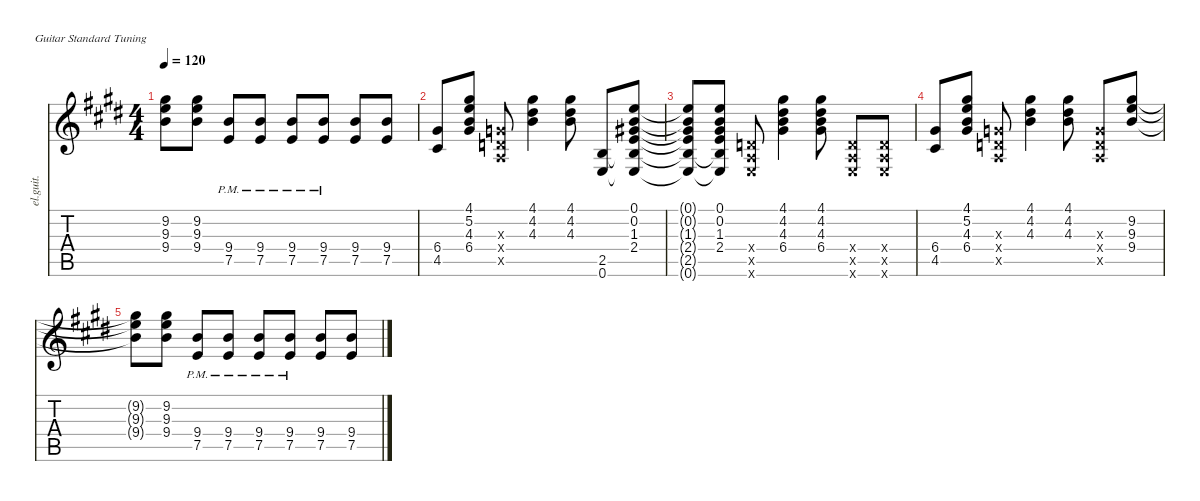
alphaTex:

\defaultSystemsLayout 4
\hideDynamics
\bracketExtendMode nobrackets
\track ("Clean Guitar" "el.guit.") {instrument electricguitarclean}
\staff {score tabs}
\tuning (E4 B3 G3 D3 A2 E2)
\ts (4 4)
\tempo 120
\clef g2
\ks e
(9.2{t acc #} 9.3{t acc forcenatural} 9.4{t acc forcenatural}).8{dy mf beam Down} (9.2{acc #} 9.3{acc forcenatural} 9.4{acc forcenatural}).8{beam Down} (7.5{pm acc forcenatural} 9.4{pm acc forcenatural}).8{beam Up} (7.5{pm acc forcenatural} 9.4{pm acc forcenatural}).8{beam Up} (7.5{pm acc forcenatural} 9.4{pm acc forcenatural}).8{beam Up} (7.5{pm acc forcenatural} 9.4{pm acc forcenatural}).8{beam Up} (7.5{acc forcenatural} 9.4{acc forcenatural}).8{beam Up} (7.5{acc forcenatural} 9.4{acc forcenatural}).8{beam Up} |
(4.5{acc #} 6.4{acc #}).8{beam Up} (5.2{acc forcenatural} 4.3{acc forcenatural} 6.4{acc #} 4.1{acc #}).8{beam Up} (0.3{x acc forcenatural} 0.4{x acc forcenatural} 0.5{x acc forcenatural}).8{beam Up} (4.2{acc #} 4.3{acc forcenatural} 4.1{acc #}).4{beam Down} (4.1{acc #} 4.2{acc #} 4.3{acc forcenatural}).8{beam Down} (0.6{acc forcenatural} 2.5{acc forcenatural}).8{beam Up} (2.4{acc forcenatural} 1.3{acc #} 0.2{acc forcenatural} 0.1{acc forcenatural} 2.5{t acc forcenatural} 0.6{t acc forcenatural}).8{beam Up} |
(2.4{t acc forcenatural} 1.3{t acc #} 0.2{t acc forcenatural} 0.1{t acc forcenatural} 2.5{t acc forcenatural} 0.6{t acc forcenatural}).8{beam Up} (0.1{acc forcenatural} 0.2{acc forcenatural} 1.3{acc #} 2.4{acc forcenatural} 2.5{t acc forcenatural} 0.6{t acc forcenatural}).8{beam Up} (0.6{x acc forcenatural} 0.5{x acc forcenatural} 0.4{x acc forcenatural}).8{beam Up} (4.1{acc #} 4.2{acc #} 4.3{acc forcenatural} 6.4{acc #}).4{beam Down} (4.1{acc #} 4.2{acc #} 4.3{acc forcenatural} 6.4{acc #}).8{beam Down} (0.4{x acc forcenatural} 0.5{x acc forcenatural} 0.6{x acc forcenatural}).8{beam Up} (0.6{x acc forcenatural} 0.4{x acc forcenatural} 0.5{x acc forcenatural}).8{beam Up} |
(4.5{acc #} 6.4{acc #}).8{beam Up} (5.2{acc forcenatural} 4.3{acc forcenatural} 6.4{acc #} 4.1{acc #}).8{beam Up} (0.3{x acc forcenatural} 0.4{x acc forcenatural} 0.5{x acc forcenatural}).8{beam Up} (4.2{acc #} 4.3{acc forcenatural} 4.1{acc #}).4{beam Down} (4.1{acc #} 4.2{acc #} 4.3{acc forcenatural}).8{beam Down} (0.5{x acc forcenatural} 0.4{x acc forcenatural} 0.3{x acc forcenatural}).8{beam Up} (9.2{acc #} 9.3{acc forcenatural} 9.4{acc forcenatural}).8{beam Up} |
(9.2{t acc #} 9.3{t acc forcenatural} 9.4{t acc forcenatural}).8{beam Down} (9.2{acc #} 9.3{acc forcenatural} 9.4{acc forcenatural}).8{beam Down} (7.5{pm acc forcenatural} 9.4{pm acc forcenatural}).8{beam Up} (7.5{pm acc forcenatural} 9.4{pm acc forcenatural}).8{beam Up} (7.5{pm acc forcenatural} 9.4{pm acc forcenatural}).8{beam Up} (7.5{pm acc forcenatural} 9.4{pm acc forcenatural}).8{beam Up} (7.5{acc forcenatural} 9.4{acc forcenatural}).8{beam Up} (7.5{acc forcenatural} 9.4{acc forcenatural}).8{beam Up}
